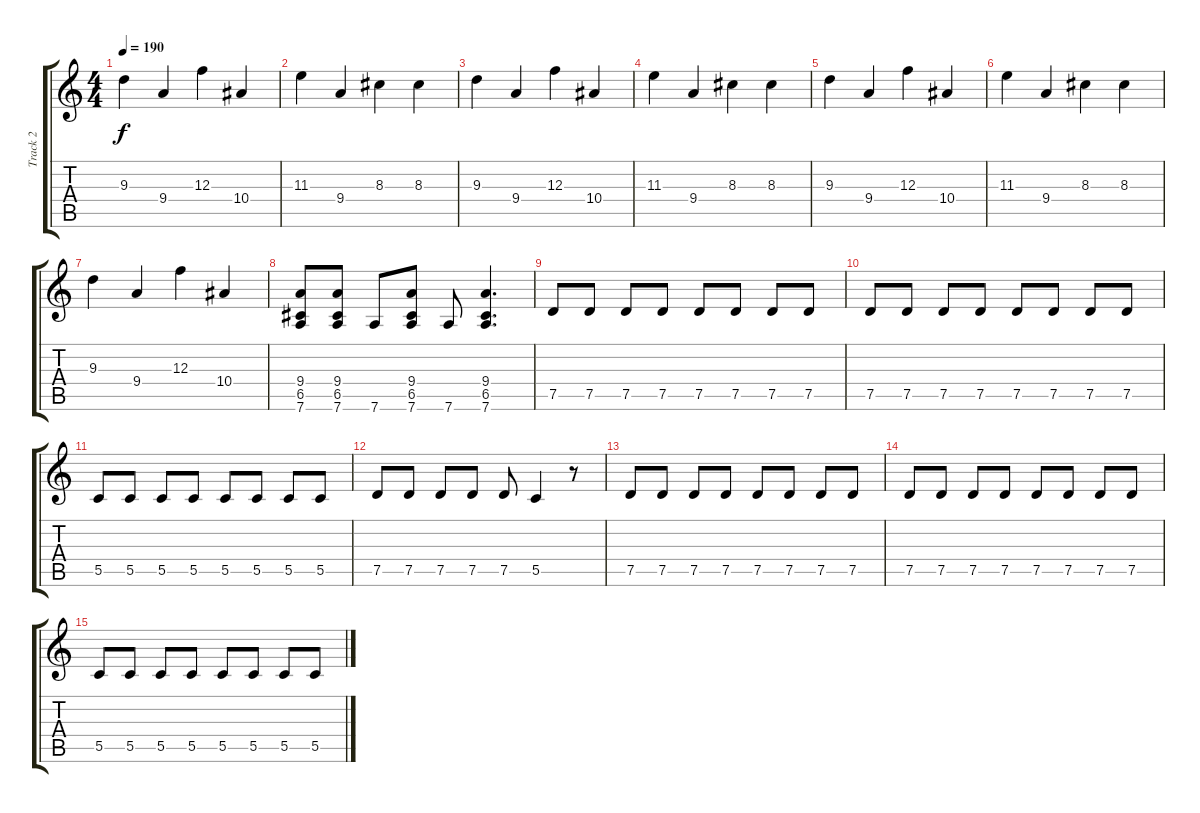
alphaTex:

\track ("Track 2" "Track 2") {instrument distortionguitar}
\staff {score tabs}
\tuning (D4 A3 F3 C3 G2 D2) {hide}
\ts (4 4)
\tempo 190
\clef g2
\ks c
9.3.4{dy f} 9.4.4 12.3.4 10.4.4 |
11.3.4 9.4.4 8.3.4 8.3.4 |
9.3.4 9.4.4 12.3.4 10.4.4 |
11.3.4 9.4.4 8.3.4 8.3.4 |
9.3.4 9.4.4 12.3.4 10.4.4 |
11.3.4 9.4.4 8.3.4 8.3.4 |
9.3.4 9.4.4 12.3.4 10.4.4 |
(9.4 6.5 7.6).8 (9.4 6.5 7.6).8 7.6.8 (9.4 6.5 7.6).8 7.6.8 (9.4 6.5 7.6).4{d} |
7.5.8 7.5.8 7.5.8 7.5.8 7.5.8 7.5.8 7.5.8 7.5.8 |
7.5.8 7.5.8 7.5.8 7.5.8 7.5.8 7.5.8 7.5.8 7.5.8 |
5.5.8 5.5.8 5.5.8 5.5.8 5.5.8 5.5.8 5.5.8 5.5.8 |
7.5.8 7.5.8 7.5.8 7.5.8 7.5.8 5.5.4 r.8 |
7.5.8 7.5.8 7.5.8 7.5.8 7.5.8 7.5.8 7.5.8 7.5.8 |
7.5.8 7.5.8 7.5.8 7.5.8 7.5.8 7.5.8 7.5.8 7.5.8 |
5.5.8 5.5.8 5.5.8 5.5.8 5.5.8 5.5.8 5.5.8 5.5.8
